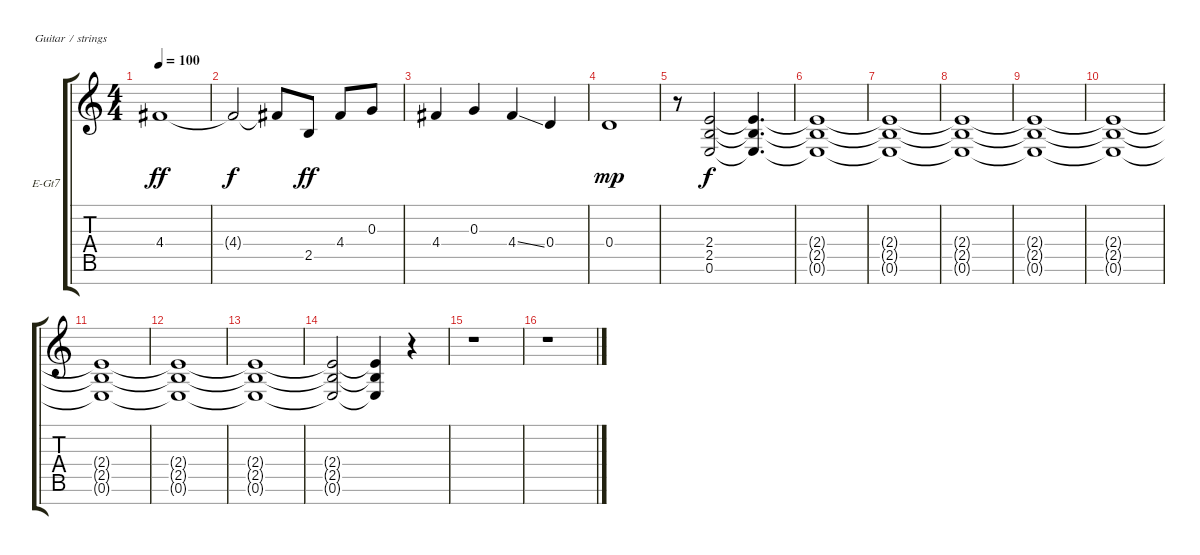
\defaultSystemsLayout 4
\bracketExtendMode groupsimilarinstruments
\firstSystemTrackNameOrientation horizontal
\otherSystemsTrackNameOrientation horizontal
\track ("Clean guitar" "E-Gt7") {instrument distortionguitar}
\staff {score tabs}
\tuning (E4 B3 G3 D3 A2 E2 B1)
\ts (4 4)
\tempo 100
\clef g2
\scale
0.333333
\ks c
4.4.1{dy ff} |
\scale
0.333333 4.4{t}.2{dy f} 4.4{t}.8 2.5.8{dy ff} 4.4.8 0.3.8 |
\scale
0.333333 4.4.4 0.3.4 4.4{ss}.4 0.4.4 |
\scale
0.333333 0.4.1{dy mp} |
\scale
0.333333 r.8 (2.4 2.5 0.6).2{dy f} (2.5{t} 0.6{t} 2.4{t}).4{d} |
\scale
0.333333 (2.4{t} 2.5{t} 0.6{t}).1 |
\scale
0.333333 (2.4{t} 2.5{t} 0.6{t}).1 |
\scale
0.333333 (2.4{t} 2.5{t} 0.6{t}).1 |
\scale
0.333333 (2.4{t} 2.5{t} 0.6{t}).1 |
\scale
0.333333 (2.4{t} 2.5{t} 0.6{t}).1 |
\scale
0.333333 (2.4{t} 2.5{t} 0.6{t}).1 |
\scale
0.333333 (2.4{t} 2.5{t} 0.6{t}).1 |
\scale
0.333333 (2.4{t} 2.5{t} 0.6{t}).1 |
\scale
0.333333 (2.4{t} 2.5{t} 0.6{t}).2 (2.4{t} 2.5{t} 0.6{t}).4 r.4 |
\scale
0.333333 r.1 |
\scale
0.333333 r.1
